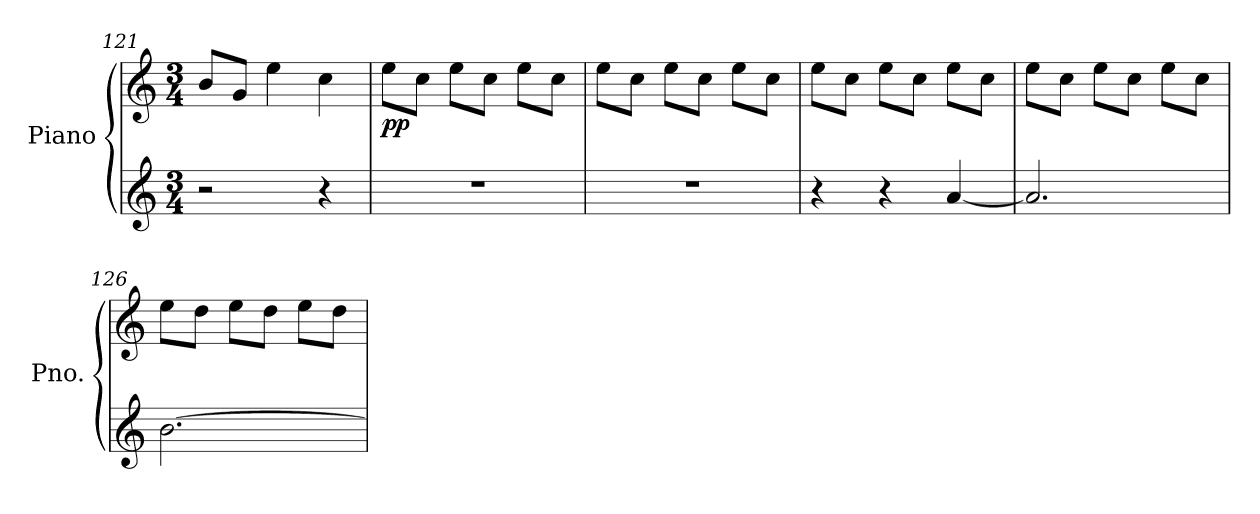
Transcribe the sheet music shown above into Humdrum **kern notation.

**kern	**kern	**dynam
*part1	*part1	*part1
*staff2	*staff1	*staff1/2
*I"Piano	*	*
*I'Pno.	*	*
!!LO:LB:g=z
*clefG2	*clefG2	*
*k[]	*k[]	*
*M3/4	*M3/4	*
=121	=121	=121
2r	8b/L	.
.	8g/J	.
.	4ee\	.
4r	4cc\	.
=122	=122	=122
!	!	!LO:DY:b
2.r	8ee\L	pp
.	8cc\J	.
.	8ee\L	.
.	8cc\J	.
.	8ee\L	.
.	8cc\J	.
=123	=123	=123
2.r	8ee\L	.
.	8cc\J	.
.	8ee\L	.
.	8cc\J	.
.	8ee\L	.
.	8cc\J	.
!!LO:PB:g=z
=124	=124	=124
4r	8ee\L	.
.	8cc\J	.
4r	8ee\L	.
.	8cc\J	.
[4a/	8ee\L	.
.	8cc\J	.
=125	=125	=125
2.a/]	8ee\L	.
.	8cc\J	.
.	8ee\L	.
.	8cc\J	.
.	8ee\L	.
.	8cc\J	.
=126	=126	=126
[2.b\	8ee\L	.
.	8dd\J	.
.	8ee\L	.
.	8dd\J	.
.	8ee\L	.
.	8dd\J	.
=	=	=
*-	*-	*-
